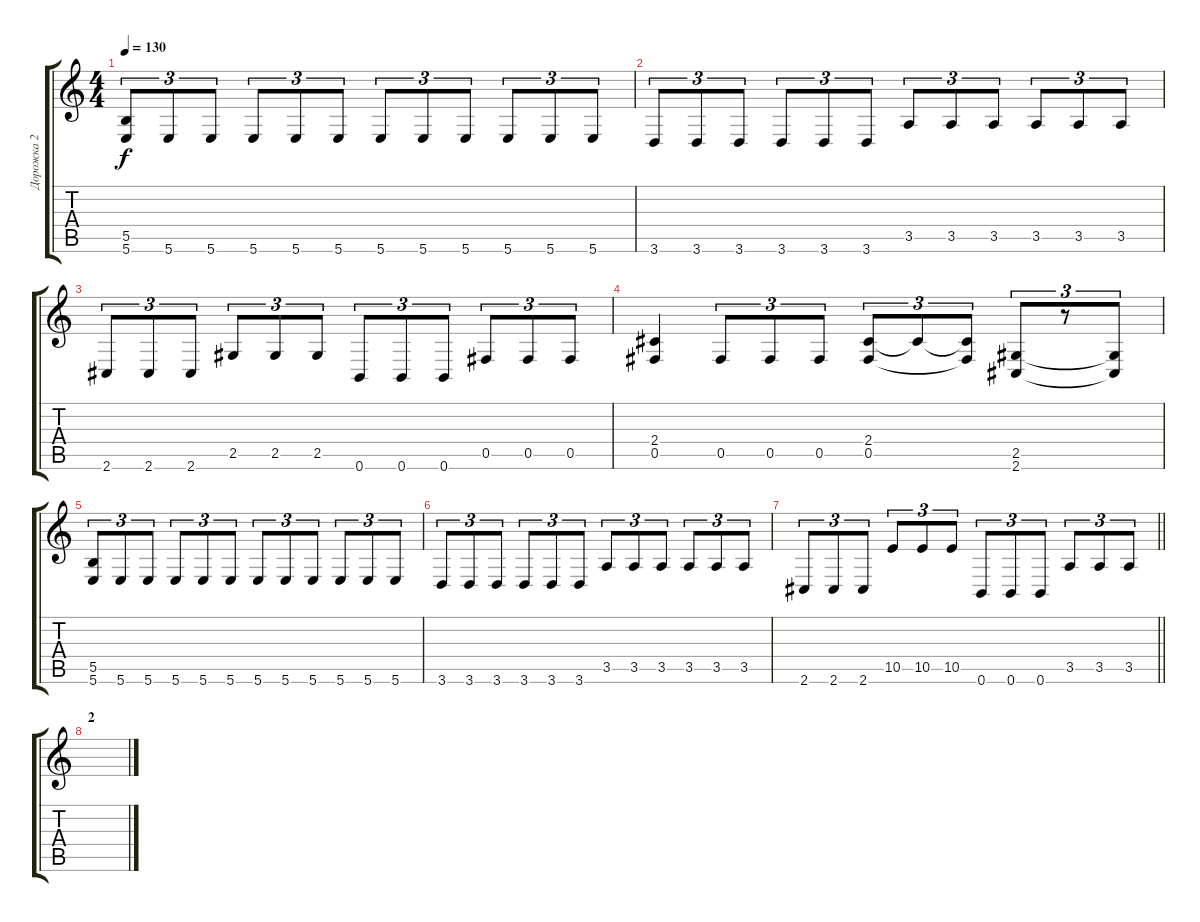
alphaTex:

\track ("Дорожка 2" "Дорожка 2") {instrument distortionguitar}
\staff {score tabs}
\tuning (Db4 Ab3 E3 B2 Gb2 B1) {hide}
\ts (4 4)
\tempo 130
\clef g2
\ks c
(5.5 5.6).8{tu (3 2) dy f} 5.6.8{tu (3 2)} 5.6.8{tu (3 2)} 5.6.8{tu (3 2)} 5.6.8{tu (3 2)} 5.6.8{tu (3 2)} 5.6.8{tu (3 2)} 5.6.8{tu (3 2)} 5.6.8{tu (3 2)} 5.6.8{tu (3 2)} 5.6.8{tu (3 2)} 5.6.8{tu (3 2)} |
3.6.8{tu (3 2)} 3.6.8{tu (3 2)} 3.6.8{tu (3 2)} 3.6.8{tu (3 2)} 3.6.8{tu (3 2)} 3.6.8{tu (3 2)} 3.5.8{tu (3 2)} 3.5.8{tu (3 2)} 3.5.8{tu (3 2)} 3.5.8{tu (3 2)} 3.5.8{tu (3 2)} 3.5.8{tu (3 2)} |
2.6.8{tu (3 2)} 2.6.8{tu (3 2)} 2.6.8{tu (3 2)} 2.5.8{tu (3 2)} 2.5.8{tu (3 2)} 2.5.8{tu (3 2)} 0.6.8{tu (3 2)} 0.6.8{tu (3 2)} 0.6.8{tu (3 2)} 0.5.8{tu (3 2)} 0.5.8{tu (3 2)} 0.5.8{tu (3 2)} |
(2.4 0.5).4 0.5.8{tu (3 2)} 0.5.8{tu (3 2)} 0.5.8{tu (3 2)} (2.4 0.5).8{tu (3 2)} 2.4{t}.8{tu (3 2)} (2.4{t} 0.5{t}).8{tu (3 2)} (2.5 2.6).8{tu (3 2)} r.8{tu (3 2)} (2.5{t} 2.6{t}).8{tu (3 2)} |
(5.5 5.6).8{tu (3 2)} 5.6.8{tu (3 2)} 5.6.8{tu (3 2)} 5.6.8{tu (3 2)} 5.6.8{tu (3 2)} 5.6.8{tu (3 2)} 5.6.8{tu (3 2)} 5.6.8{tu (3 2)} 5.6.8{tu (3 2)} 5.6.8{tu (3 2)} 5.6.8{tu (3 2)} 5.6.8{tu (3 2)} |
3.6.8{tu (3 2)} 3.6.8{tu (3 2)} 3.6.8{tu (3 2)} 3.6.8{tu (3 2)} 3.6.8{tu (3 2)} 3.6.8{tu (3 2)} 3.5.8{tu (3 2)} 3.5.8{tu (3 2)} 3.5.8{tu (3 2)} 3.5.8{tu (3 2)} 3.5.8{tu (3 2)} 3.5.8{tu (3 2)} |
\barLineRight lightlight
2.6.8{tu (3 2)} 2.6.8{tu (3 2)} 2.6.8{tu (3 2)} 10.5.8{tu (3 2)} 10.5.8{tu (3 2)} 10.5.8{tu (3 2)} 0.6.8{tu (3 2)} 0.6.8{tu (3 2)} 0.6.8{tu (3 2)} 3.5.8{tu (3 2)} 3.5.8{tu (3 2)} 3.5.8{tu (3 2)} |
\section ("" "2")
